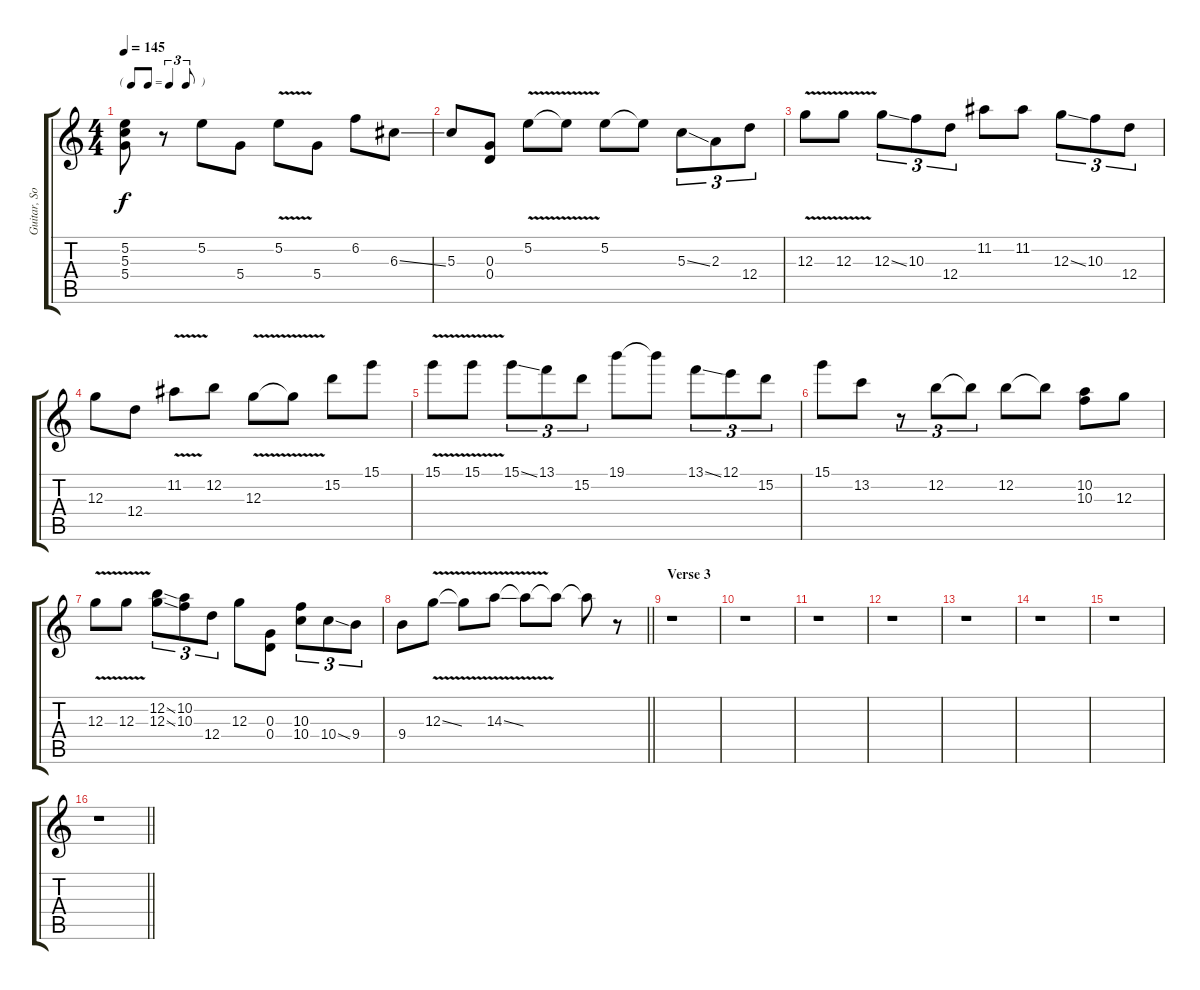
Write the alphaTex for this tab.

\track ("Guitar, Solo" "Guitar, So") {instrument distortionguitar}
\staff {score tabs}
\tuning (E4 B3 G3 D3 A2 E2) {hide}
\ts (4 4)
\tf triplet8th
\tempo 145
\clef g2
\ks c
(5.2 5.3 5.4).8{dy f} r.8 5.2.8 5.4.8 5.2{v}.8 5.4.8 6.2.8 6.3{ss}.8 |
5.3.8 (0.3 0.4).8 5.2{v}.8 5.2{t}.8 5.2.8 5.2{t}.8 5.3{ss}.8{tu (3 2)} 2.3.8{tu (3 2)} 12.4.8{tu (3 2)} |
12.3{v}.8 12.3{v}.8 12.3{ss}.8{tu (3 2)} 10.3.8{tu (3 2)} 12.4.8{tu (3 2)} 11.2.8 11.2.8 12.3{ss}.8{tu (3 2)} 10.3.8{tu (3 2)} 12.4.8{tu (3 2)} |
12.3.8 12.4.8 11.2{v}.8 12.2.8 12.3{v}.8 12.3{t}.8 15.2.8 15.1.8 |
15.1{v}.8 15.1{v}.8 15.1{ss}.8{tu (3 2)} 13.1.8{tu (3 2)} 15.2.8{tu (3 2)} 19.1.8 19.1{t}.8 13.1{ss}.8{tu (3 2)} 12.1.8{tu (3 2)} 15.2.8{tu (3 2)} |
15.1.8 13.2.8 r.8{tu (3 2)} 12.2.8{tu (3 2)} 12.2{t}.8{tu (3 2)} 12.2.8 12.2{t}.8 (10.2 10.3).8 12.3.8 |
12.3{v}.8 12.3{v}.8 (12.2{ss} 12.3{ss}).8{tu (3 2)} (10.2 10.3).8{tu (3 2)} 12.4.8{tu (3 2)} 12.3.8 (0.3 0.4).8 (10.3 10.4).8{tu (3 2)} 10.4{ss}.8{tu (3 2)} 9.4.8{tu (3 2)} |
\barLineRight lightlight
9.4.8 12.3{v ss}.8 12.3{t}.8 14.3{v ss}.8 14.3{t}.8 14.3{t}.8 14.3{t}.8 r.8 |
\section ("" "Verse 3")
r.1 |
r.1 |
r.1 |
r.1 |
r.1 |
r.1 |
r.1 |
\barLineRight lightlight
r.1
